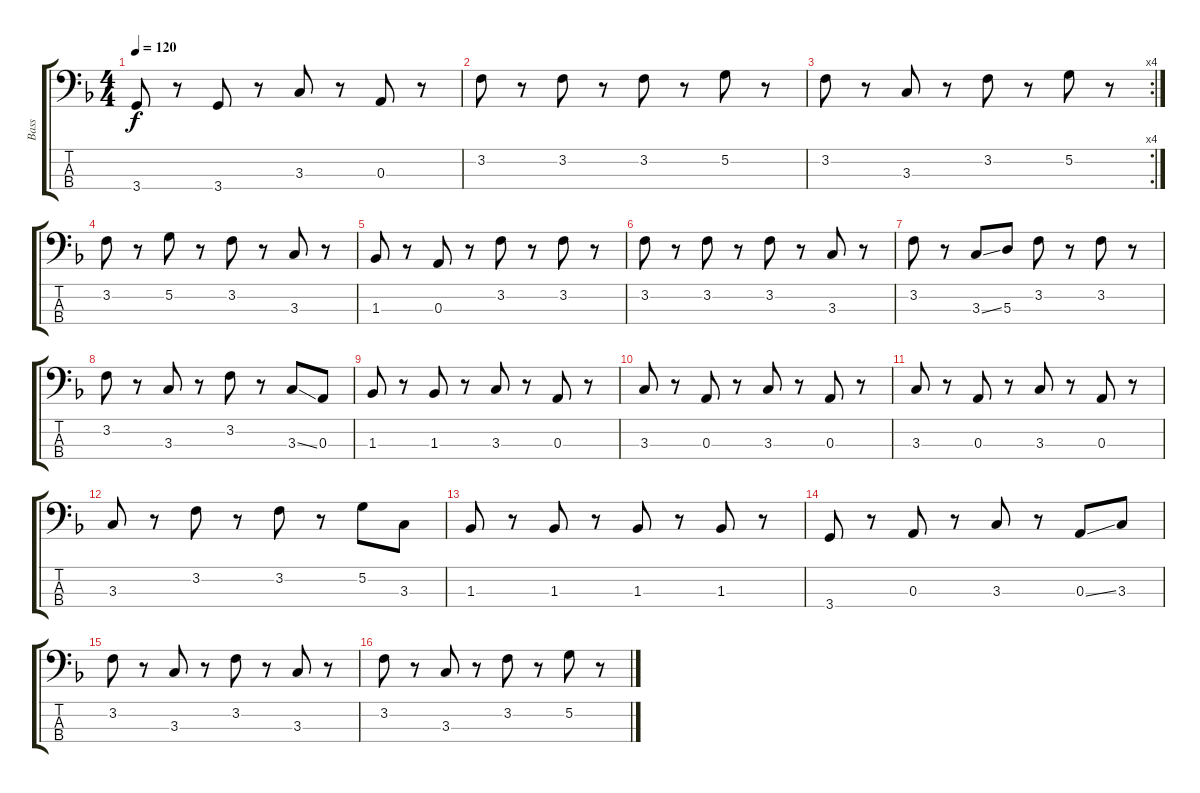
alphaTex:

\track ("Bass" "Bass") {instrument electricbasspick}
\staff {score tabs}
\tuning (G2 D2 A1 E1) {hide}
\ts (4 4)
\tempo 120
\clef f4
\ks f
3.4.8{dy f} r.8 3.4.8 r.8 3.3.8 r.8 0.3.8 r.8 |
3.2.8 r.8 3.2.8 r.8 3.2.8 r.8 5.2.8 r.8 |
\rc 4
3.2.8 r.8 3.3.8 r.8 3.2.8 r.8 5.2.8 r.8 |
3.2.8 r.8 5.2.8 r.8 3.2.8 r.8 3.3.8 r.8 |
1.3.8 r.8 0.3.8 r.8 3.2.8 r.8 3.2.8 r.8 |
3.2.8 r.8 3.2.8 r.8 3.2.8 r.8 3.3.8 r.8 |
3.2.8 r.8 3.3{ss}.8 5.3.8 3.2.8 r.8 3.2.8 r.8 |
3.2.8 r.8 3.3.8 r.8 3.2.8 r.8 3.3{ss}.8 0.3.8 |
1.3.8 r.8 1.3.8 r.8 3.3.8 r.8 0.3.8 r.8 |
3.3.8 r.8 0.3.8 r.8 3.3.8 r.8 0.3.8 r.8 |
3.3.8 r.8 0.3.8 r.8 3.3.8 r.8 0.3.8 r.8 |
3.3.8 r.8 3.2.8 r.8 3.2.8 r.8 5.2.8 3.3.8 |
1.3.8 r.8 1.3.8 r.8 1.3.8 r.8 1.3.8 r.8 |
3.4.8 r.8 0.3.8 r.8 3.3.8 r.8 0.3{ss}.8 3.3.8 |
3.2.8 r.8 3.3.8 r.8 3.2.8 r.8 3.3.8 r.8 |
3.2.8 r.8 3.3.8 r.8 3.2.8 r.8 5.2.8 r.8
